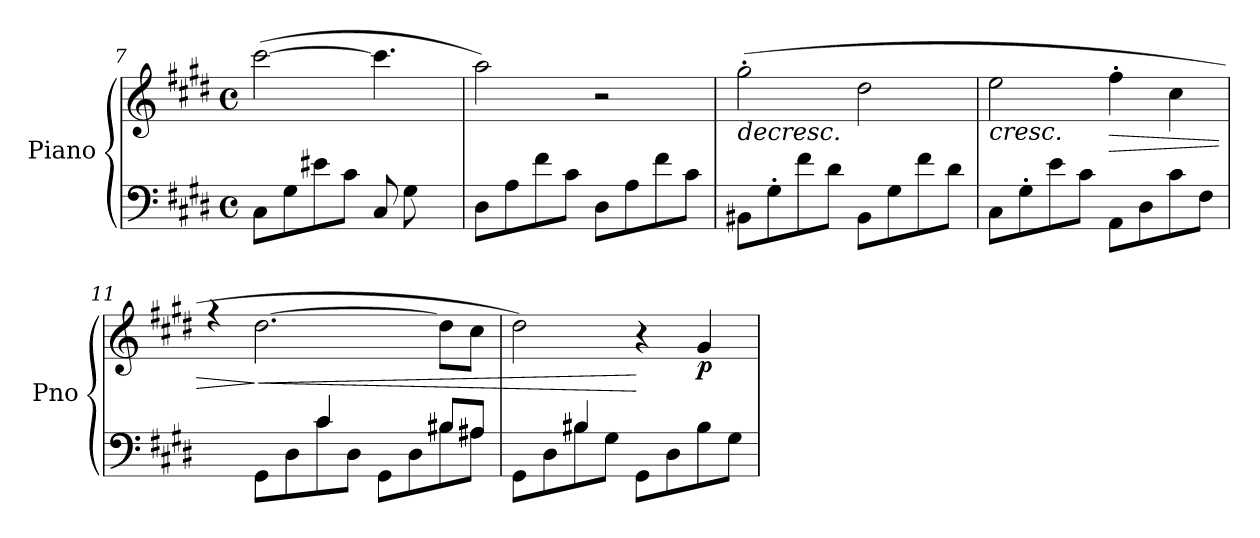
**kern	**kern	**dynam
*part1	*part1	*part1
*staff2	*staff1	*staff1/2
*I"Piano	*	*
*I'Pno	*	*
*clefF4	*clefG2	*
*k[f#c#g#d#]	*k[f#c#g#d#]	*
*M4/4	*M4/4	*
*met(c)	*met(c)	*
=7	=7	=7
8C#\L	(>[2ccc#\	.
8G#\	.	.
8e#X\	.	.
8c#\J	.	.
8C#/	4.ccc#\]	.
8G#\	.	.
8ryy	.	.
=8	=8	=8
8D#\L	2aa\)	.
8A\	.	.
8f#\	.	.
8c#\J	.	.
8D#\L	2r	.
8A\	.	.
8f#\	.	.
8c#\J	.	.
!!LO:LB:g=z
=9	=9	=9
!	!	!LO:HP:b
8BB#X\L	(>2gg#'\	>
8G#'\	.	.
8f#\	.	.
8d#\J	.	.
8BB#\L	2dd#\	.
8G#\	.	.
8f#\	.	.
8d#\J	.	.
=10	=10	=10
!	!	!LO:HP:b
8C#\L	2ee\	<
8G#'\	.	.
8e\	.	.
8c#\J	.	.
!	!	!LO:HP:n=1:b
8AA\L	4ff#'\	] >
8D#\	.	.
8c#\	4cc#\	[
8F#\J	.	.
=11	=11	=11
*^	*	*
4ryy	2ryy	4rff	.
!	!	!	!LO:HP:n=1:b
8GG#\L	.	[2.dd#\	] <
8D#\	.	.	.
8c#\	4c#/	.	.
8D#\J	.	.	.
8GG#\L	4ryy	.	.
8D#\	.	.	.
8B#X\	8B#/L	8dd#\L]	.
8A#X\J	8A#/J	8cc#\J	.
=12	=12	=12	=12
8GG#\L	4ryy	2dd#\)	.
8D#\	.	.	.
8B#X\	4B#/	.	.
8G#\J	.	.	.
8GG#\L	2ryy	4r	[
8D#\	.	.	.
!	!	!	!LO:DY:b
8B#\	.	4g#/	p
8G#\J	.	.	.
*v	*v	*	*
=	=	=
*-	*-	*-
